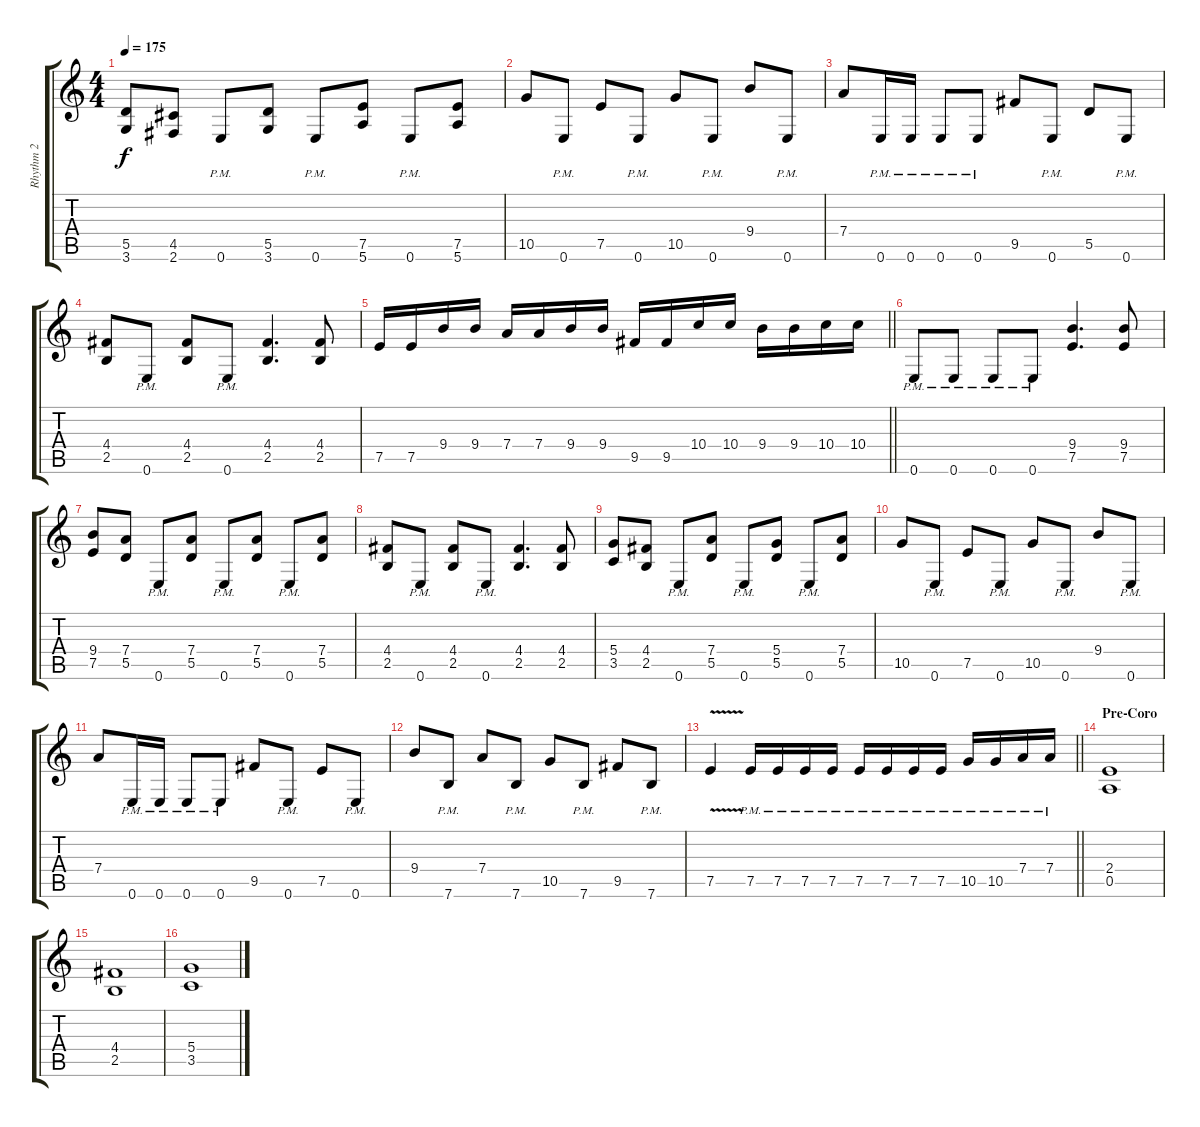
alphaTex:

\track ("Rhythm 2" "Rhythm 2") {instrument distortionguitar}
\staff {score tabs}
\tuning (E4 B3 G3 D3 A2 E2) {hide}
\ts (4 4)
\tempo 175
\clef g2
\ks c
(5.5 3.6).8{dy f} (4.5 2.6).8 0.6{pm}.8 (5.5 3.6).8 0.6{pm}.8 (7.5 5.6).8 0.6{pm}.8 (7.5 5.6).8 |
10.5.8 0.6{pm}.8 7.5.8 0.6{pm}.8 10.5.8 0.6{pm}.8 9.4.8 0.6{pm}.8 |
7.4.8 0.6{pm}.16 0.6{pm}.16 0.6{pm}.8 0.6{pm}.8 9.5.8 0.6{pm}.8 5.5.8 0.6{pm}.8 |
(4.4 2.5).8 0.6{pm}.8 (4.4 2.5).8 0.6{pm}.8 (4.4 2.5).4{d} (4.4 2.5).8 |
\barLineRight lightlight
7.5.16 7.5.16 9.4.16 9.4.16 7.4.16 7.4.16 9.4.16 9.4.16 9.5.16 9.5.16 10.4.16 10.4.16 9.4.16 9.4.16 10.4.16 10.4.16 |
\section ("" "")
0.6{pm}.8 0.6{pm}.8 0.6{pm}.8 0.6{pm}.8 (9.4 7.5).4{d} (9.4 7.5).8 |
(9.4 7.5).8 (7.4 5.5).8 0.6{pm}.8 (7.4 5.5).8 0.6{pm}.8 (7.4 5.5).8 0.6{pm}.8 (7.4 5.5).8 |
(4.4 2.5).8 0.6{pm}.8 (4.4 2.5).8 0.6{pm}.8 (4.4 2.5).4{d} (4.4 2.5).8 |
(5.4 3.5).8 (4.4 2.5).8 0.6{pm}.8 (7.4 5.5).8 0.6{pm}.8 (5.4 5.5).8 0.6{pm}.8 (7.4 5.5).8 |
10.5.8 0.6{pm}.8 7.5.8 0.6{pm}.8 10.5.8 0.6{pm}.8 9.4.8 0.6{pm}.8 |
7.4.8 0.6{pm}.16 0.6{pm}.16 0.6{pm}.8 0.6{pm}.8 9.5.8 0.6{pm}.8 7.5.8 0.6{pm}.8 |
9.4.8 7.6{pm}.8 7.4.8 7.6{pm}.8 10.5.8 7.6{pm}.8 9.5.8 7.6{pm}.8 |
\barLineRight lightlight
7.5{v}.4 7.5{pm}.16 7.5{pm}.16 7.5{pm}.16 7.5{pm}.16 7.5{pm}.16 7.5{pm}.16 7.5{pm}.16 7.5{pm}.16 10.5{pm}.16 10.5{pm}.16 7.4{pm}.16 7.4{pm}.16 |
\section ("" "Pre-Coro")
(2.4 0.5).1 |
(4.4 2.5).1 |
(5.4 3.5).1
